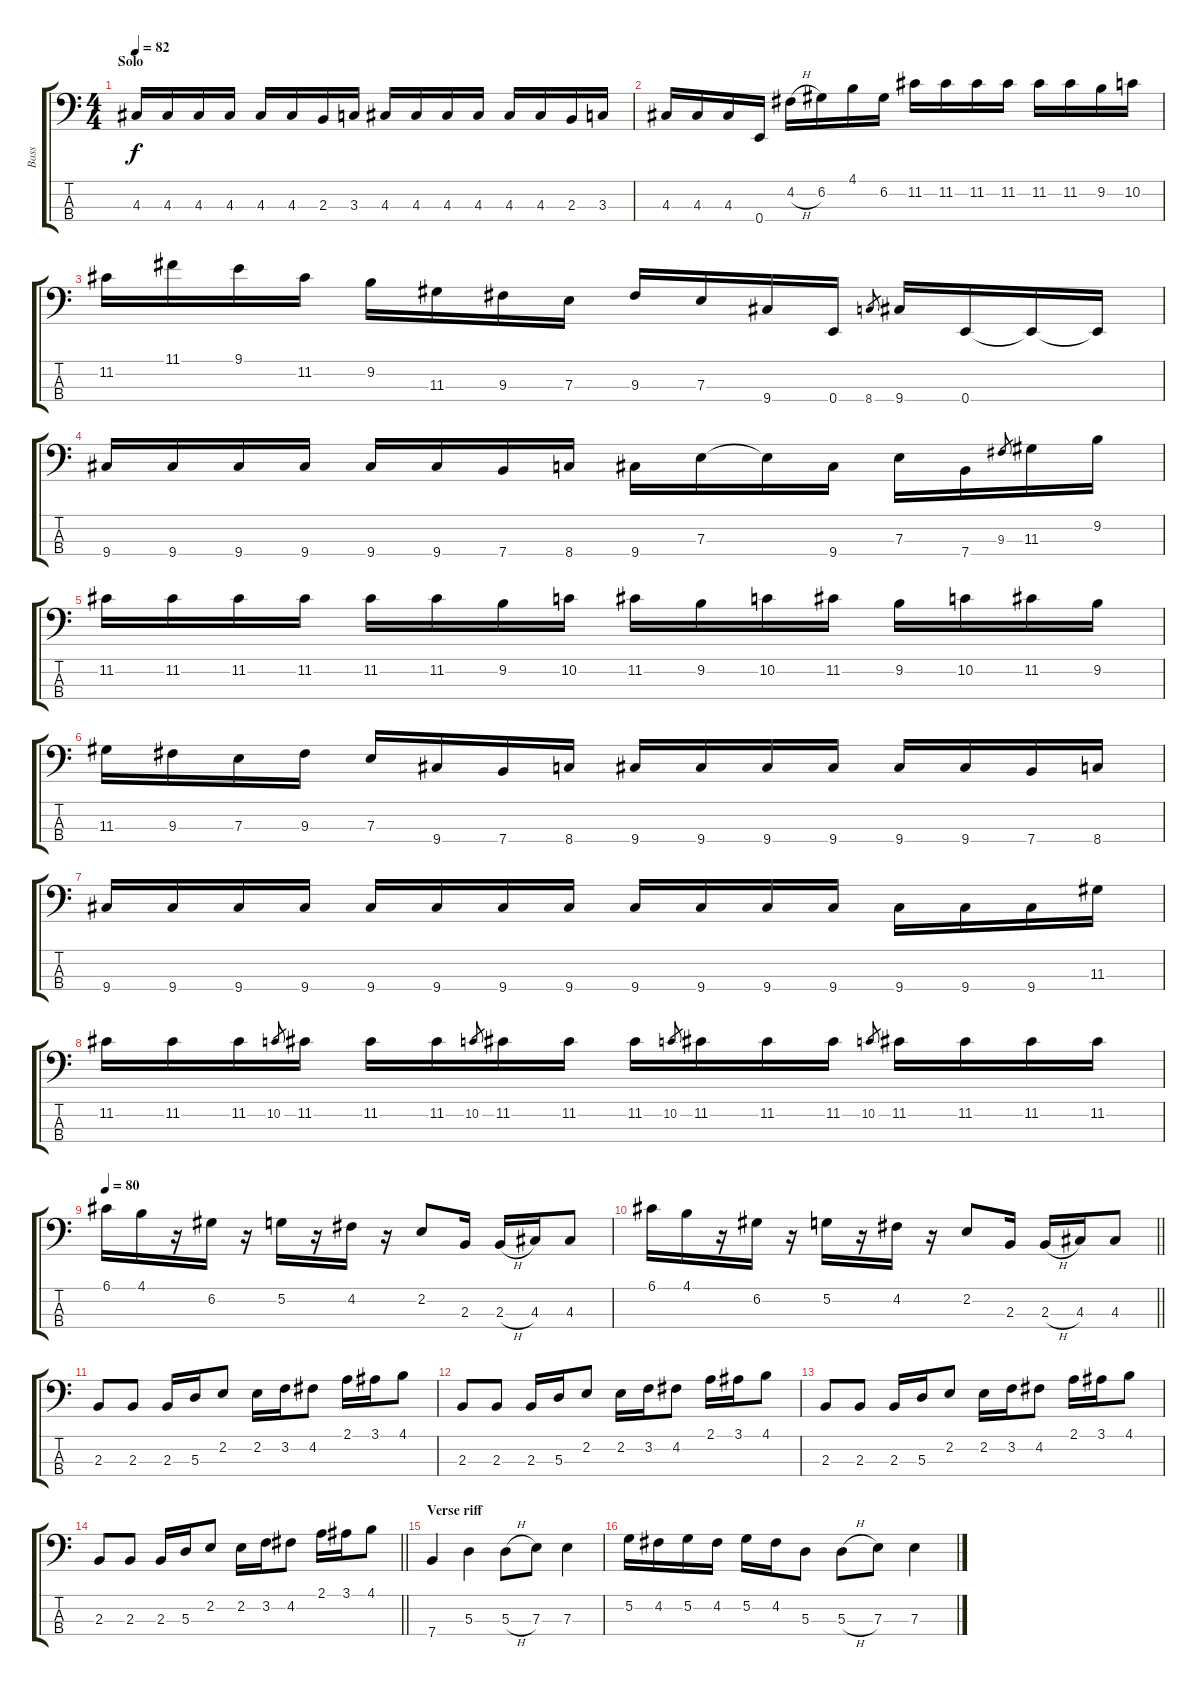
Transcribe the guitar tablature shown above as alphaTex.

\track ("Bass" "Bass") {instrument electricbassfinger}
\staff {score tabs}
\tuning (G2 D2 A1 E1) {hide}
\ts (4 4)
\section ("" "Solo")
\tempo 82
\clef f4
\ks c
4.3.16{dy f} 4.3.16 4.3.16 4.3.16 4.3.16 4.3.16 2.3.16 3.3.16 4.3.16 4.3.16 4.3.16 4.3.16 4.3.16 4.3.16 2.3.16 3.3.16 |
4.3.16 4.3.16 4.3.16 0.4.16 4.2{h}.16 6.2.16 4.1.16 6.2.16 11.2.16 11.2.16 11.2.16 11.2.16 11.2.16 11.2.16 9.2.16 10.2.16 |
11.2.16 11.1.16 9.1.16 11.2.16 9.2.16 11.3.16 9.3.16 7.3.16 9.3.16 7.3.16 9.4.16 0.4.16 8.4.8{gr} 9.4.16 0.4.16 0.4{t}.16 0.4{t}.16 |
9.4.16 9.4.16 9.4.16 9.4.16 9.4.16 9.4.16 7.4.16 8.4.16 9.4.16 7.3.16 7.3{t}.16 9.4.16 7.3.16 7.4.16 9.3.8{gr} 11.3.16 9.2.16 |
11.2.16 11.2.16 11.2.16 11.2.16 11.2.16 11.2.16 9.2.16 10.2.16 11.2.16 9.2.16 10.2.16 11.2.16 9.2.16 10.2.16 11.2.16 9.2.16 |
11.3.16 9.3.16 7.3.16 9.3.16 7.3.16 9.4.16 7.4.16 8.4.16 9.4.16 9.4.16 9.4.16 9.4.16 9.4.16 9.4.16 7.4.16 8.4.16 |
9.4.16 9.4.16 9.4.16 9.4.16 9.4.16 9.4.16 9.4.16 9.4.16 9.4.16 9.4.16 9.4.16 9.4.16 9.4.16 9.4.16 9.4.16 11.3.16 |
11.2.16 11.2.16 11.2.16 10.2.8{gr} 11.2.16 11.2.16 11.2.16 10.2.8{gr} 11.2.16 11.2.16 11.2.16 10.2.8{gr} 11.2.16 11.2.16 11.2.16 10.2.8{gr} 11.2.16 11.2.16 11.2.16 11.2.16 |
\tempo 80
6.1.16 4.1.16 r.16 6.2.16 r.16 5.2.16 r.16 4.2.16 r.16 2.2.8 2.3.16 2.3{h}.16 4.3.16 4.3.8 |
\barLineRight lightlight
6.1.16 4.1.16 r.16 6.2.16 r.16 5.2.16 r.16 4.2.16 r.16 2.2.8 2.3.16 2.3{h}.16 4.3.16 4.3.8 |
2.3.8 2.3.8 2.3.16 5.3.16 2.2.8 2.2.16 3.2.16 4.2.8 2.1.16 3.1.16 4.1.8 |
2.3.8 2.3.8 2.3.16 5.3.16 2.2.8 2.2.16 3.2.16 4.2.8 2.1.16 3.1.16 4.1.8 |
2.3.8 2.3.8 2.3.16 5.3.16 2.2.8 2.2.16 3.2.16 4.2.8 2.1.16 3.1.16 4.1.8 |
\barLineRight lightlight
2.3.8 2.3.8 2.3.16 5.3.16 2.2.8 2.2.16 3.2.16 4.2.8 2.1.16 3.1.16 4.1.8 |
\section ("" "Verse riff")
7.4.4 5.3.4 5.3{h}.8 7.3.8 7.3.4 |
5.2.16 4.2.16 5.2.16 4.2.16 5.2.16 4.2.16 5.3.8 5.3{h}.8 7.3.8 7.3.4
